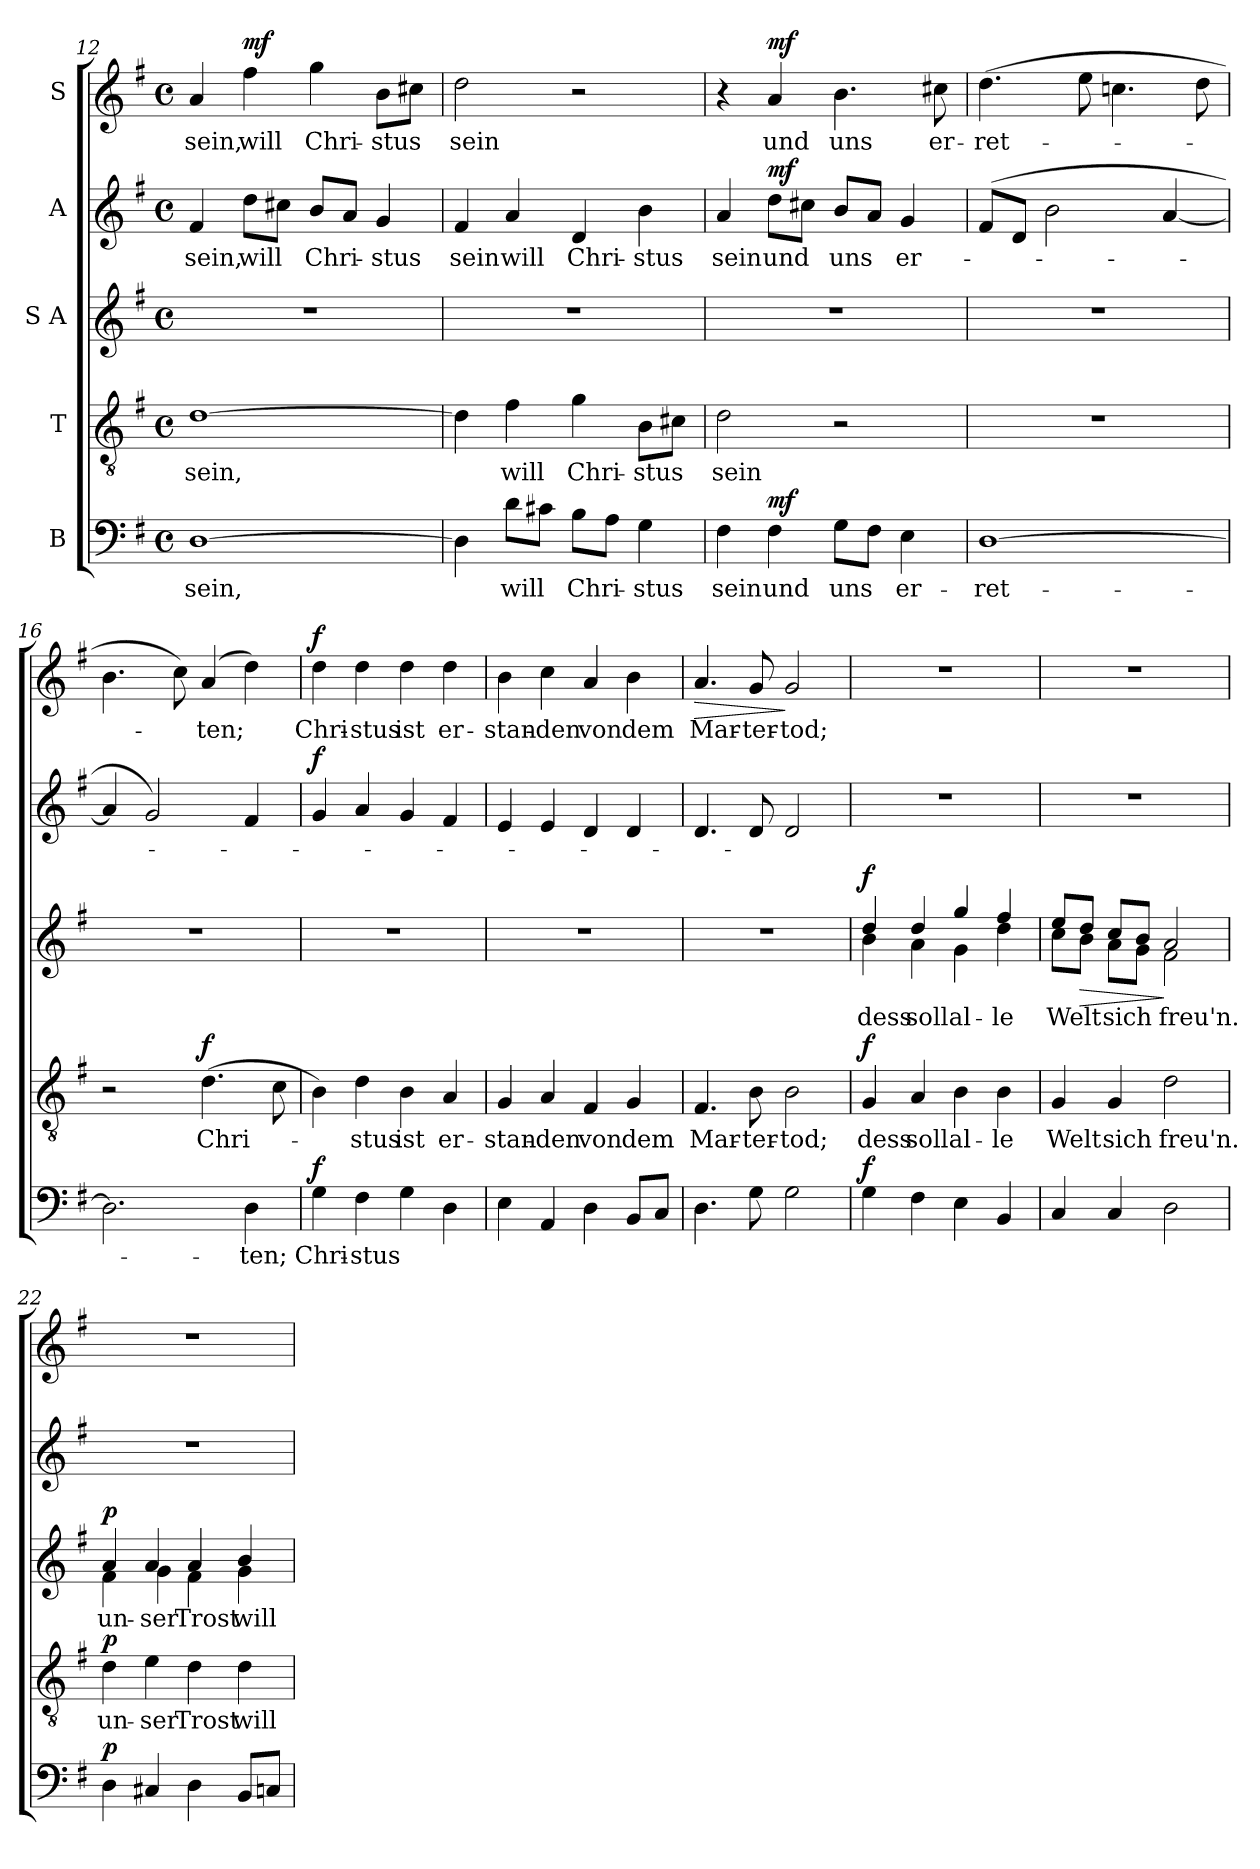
**kern	**text	**dynam	**kern	**text	**dynam	**kern	**text	**dynam	**kern	**text	**dynam	**kern	**text	**dynam
*part5	*part5	*part5	*part4	*part4	*part4	*part3	*part3	*part3	*part2	*part2	*part2	*part1	*part1	*part1
*staff5	*staff5	*staff5	*staff4	*staff4	*staff4	*staff3	*staff3	*staff3	*staff2	*staff2	*staff2	*staff1	*staff1	*staff1
*I"B	*	*	*I"T	*	*	*I"S A	*	*	*I"A	*	*	*I"S	*	*
!!LO:PB:g=z
*clefF4	*	*	*clefGv2	*	*	*clefG2	*	*	*clefG2	*	*	*clefG2	*	*
*k[f#]	*	*	*k[f#]	*	*	*k[f#]	*	*	*k[f#]	*	*	*k[f#]	*	*
*M4/4	*	*	*M4/4	*	*	*M4/4	*	*	*M4/4	*	*	*M4/4	*	*
*met(c)	*	*	*met(c)	*	*	*met(c)	*	*	*met(c)	*	*	*met(c)	*	*
=12	=12	=12	=12	=12	=12	=12	=12	=12	=12	=12	=12	=12	=12	=12
!	!LO:LY:b	!	!	!LO:LY:b	!	!	!	!	!	!LO:LY:b	!	!	!LO:LY:b	!
[1D	sein,	.	[1d	sein,	.	1r	.	.	4f#/	sein,	.	4a/	sein,	.
!	!	!	!	!	!	!	!	!	!	!LO:LY:b	!	!	!LO:LY:b	!LO:DY:a
.	.	.	.	.	.	.	.	.	8dd\L	will	.	4ff#\	will	mf
.	.	.	.	.	.	.	.	.	8cc#X\J	.	.	.	.	.
!	!	!	!	!	!	!	!	!	!	!LO:LY:b	!	!	!LO:LY:b	!
.	.	.	.	.	.	.	.	.	8b/L	Chri-	.	4gg\	Chri-	.
.	.	.	.	.	.	.	.	.	8a/J	.	.	.	.	.
!	!	!	!	!	!	!	!	!	!	!LO:LY:b	!	!	!LO:LY:b	!
.	.	.	.	.	.	.	.	.	4g/	-stus	.	8b\L	-stus	.
.	.	.	.	.	.	.	.	.	.	.	.	8cc#X\J	.	.
=13	=13	=13	=13	=13	=13	=13	=13	=13	=13	=13	=13	=13	=13	=13
!	!	!	!	!	!	!	!	!	!	!LO:LY:b	!	!	!LO:LY:b	!
4D\]	.	.	4d\]	.	.	1r	.	.	4f#/	sein	.	2dd\	sein	.
!	!LO:LY:b	!	!	!LO:LY:b	!	!	!	!	!	!LO:LY:b	!	!	!	!
8d\L	will	.	4f#\	will	.	.	.	.	4a/	will	.	.	.	.
8c#X\J	.	.	.	.	.	.	.	.	.	.	.	.	.	.
!	!LO:LY:b	!	!	!LO:LY:b	!	!	!	!	!	!LO:LY:b	!	!	!	!
8B\L	Chri-	.	4g\	Chri-	.	.	.	.	4d/	Chri-	.	2r	.	.
8A\J	.	.	.	.	.	.	.	.	.	.	.	.	.	.
!	!LO:LY:b	!	!	!LO:LY:b	!	!	!	!	!	!LO:LY:b	!	!	!	!
4G\	-stus	.	8B\L	-stus	.	.	.	.	4b\	-stus	.	.	.	.
.	.	.	8c#X\J	.	.	.	.	.	.	.	.	.	.	.
=14	=14	=14	=14	=14	=14	=14	=14	=14	=14	=14	=14	=14	=14	=14
!	!LO:LY:b	!	!	!LO:LY:b	!	!	!	!	!	!LO:LY:b	!	!	!	!
4F#\	sein	.	2d\	sein	.	1r	.	.	4a/	sein	.	4r	.	.
!	!LO:LY:b	!LO:DY:a	!	!	!	!	!	!	!	!LO:LY:b	!LO:DY:a	!	!LO:LY:b	!LO:DY:a
4F#\	und	mf	.	.	.	.	.	.	8dd\L	und	mf	4a/	und	mf
.	.	.	.	.	.	.	.	.	8cc#X\J	.	.	.	.	.
!	!LO:LY:b	!	!	!	!	!	!	!	!	!LO:LY:b	!	!	!LO:LY:b	!
8G\L	uns	.	2r	.	.	.	.	.	8b/L	uns	.	4.b\	uns	.
8F#\J	.	.	.	.	.	.	.	.	8a/J	.	.	.	.	.
!	!LO:LY:b	!	!	!	!	!	!	!	!	!LO:LY:b	!	!	!	!
4E\	er-	.	.	.	.	.	.	.	4g/	er -	.	.	.	.
!	!	!	!	!	!	!	!	!	!	!	!	!	!LO:LY:b	!
.	.	.	.	.	.	.	.	.	.	.	.	8cc#X\	er-	.
!!LO:LB:g=z
=15	=15	=15	=15	=15	=15	=15	=15	=15	=15	=15	=15	=15	=15	=15
!	!LO:LY:b	!	!	!	!	!	!	!	!	!	!	!	!LO:LY:b	!
[1D	-ret-	.	1r	.	.	1r	.	.	(8f#/L	.	.	(4.dd\	-ret-	.
.	.	.	.	.	.	.	.	.	8d/J	.	.	.	.	.
.	.	.	.	.	.	.	.	.	2b\	.	.	.	.	.
.	.	.	.	.	.	.	.	.	.	.	.	8ee\	.	.
.	.	.	.	.	.	.	.	.	.	.	.	4.ccn\	.	.
.	.	.	.	.	.	.	.	.	[4a/	.	.	.	.	.
.	.	.	.	.	.	.	.	.	.	.	.	8dd\	.	.
=16	=16	=16	=16	=16	=16	=16	=16	=16	=16	=16	=16	=16	=16	=16
2.D\]	.	.	2r	.	.	1r	.	.	4a/]	.	.	4.b\	.	.
.	.	.	.	.	.	.	.	.	2g/)	.	.	.	.	.
.	.	.	.	.	.	.	.	.	.	.	.	8cc\)	.	.
!	!	!	!	!LO:LY:b	!LO:DY:a	!	!	!	!	!	!	!	!LO:LY:b	!
.	.	.	(4.d\	Chri-	f	.	.	.	.	.	.	(4a/	-ten;	.
!	!LO:LY:b	!	!	!	!	!	!	!	!	!	!	!	!	!
4D\	-ten;	.	.	.	.	.	.	.	4f#/	.	.	4dd\)	.	.
.	.	.	8c\	.	.	.	.	.	.	.	.	.	.	.
=17	=17	=17	=17	=17	=17	=17	=17	=17	=17	=17	=17	=17	=17	=17
!	!LO:LY:b	!LO:DY:a	!	!	!	!	!	!	!	!	!LO:DY:a	!	!LO:LY:b	!LO:DY:a
4G\	Chri-	f	4B\)	.	.	1r	.	.	4g/	.	f	4dd\	Chri-	f
!	!LO:LY:b	!	!	!LO:LY:b	!	!	!	!	!	!	!	!	!LO:LY:b	!
4F#\	-stus	.	4d\	-stus	.	.	.	.	4a/	.	.	4dd\	-stus	.
!	!	!	!	!LO:LY:b	!	!	!	!	!	!	!	!	!LO:LY:b	!
4G\	.	.	4B\	ist	.	.	.	.	4g/	.	.	4dd\	ist	.
!	!	!	!	!LO:LY:b	!	!	!	!	!	!	!	!	!LO:LY:b	!
4D\	.	.	4A/	er-	.	.	.	.	4f#/	.	.	4dd\	er-	.
=18	=18	=18	=18	=18	=18	=18	=18	=18	=18	=18	=18	=18	=18	=18
!	!	!	!	!LO:LY:b	!	!	!	!	!	!	!	!	!LO:LY:b	!
4E\	.	.	4G/	-stan-	.	1r	.	.	4e/	.	.	4b\	-stan-	.
!	!	!	!	!LO:LY:b	!	!	!	!	!	!	!	!	!LO:LY:b	!
4AA/	.	.	4A/	-den	.	.	.	.	4e/	.	.	4cc\	-den	.
!	!	!	!	!LO:LY:b	!	!	!	!	!	!	!	!	!LO:LY:b	!
4D\	.	.	4F#/	von	.	.	.	.	4d/	.	.	4a/	von	.
!	!	!	!	!LO:LY:b	!	!	!	!	!	!	!	!	!LO:LY:b	!
8BB/L	.	.	4G/	dem	.	.	.	.	4d/	.	.	4b\	dem	.
8C/J	.	.	.	.	.	.	.	.	.	.	.	.	.	.
=19	=19	=19	=19	=19	=19	=19	=19	=19	=19	=19	=19	=19	=19	=19
!	!	!	!	!LO:LY:b	!	!	!	!	!	!	!	!	!LO:LY:b	!LO:HP:b
4.D\	.	.	4.F#/	Mar-	.	1r	.	.	4.d/	.	.	4.a/	Mar-	>
!	!	!	!	!LO:LY:b	!	!	!	!	!	!	!	!	!LO:LY:b	!
8G\	.	.	8B\	-ter-	.	.	.	.	8d/	.	.	8g/	-ter-	.
!	!	!	!	!LO:LY:b	!	!	!	!	!	!	!	!	!LO:LY:b	!
2G\	.	.	2B\	-tod;	.	.	.	.	2d/	.	.	2g/	-tod;	]
!!LO:LB:g=z
=20	=20	=20	=20	=20	=20	=20	=20	=20	=20	=20	=20	=20	=20	=20
!	!	!LO:DY:a	!	!LO:LY:b	!LO:DY:a	!	!LO:LY:b	!LO:DY:a	!	!	!	!	!	!
*	*	*	*	*	*	*^	*	*	*	*	*	*	*	*
4G\	.	f	4G/	dess	f	4dd/	4b\	dess	f	1r	.	.	1r	.	.
!	!	!	!	!LO:LY:b	!	!	!	!LO:LY:b	!	!	!	!	!	!	!
4F#\	.	.	4A/	soll	.	4dd/	4a\	soll	.	.	.	.	.	.	.
!	!	!	!	!LO:LY:b	!	!	!	!LO:LY:b	!	!	!	!	!	!	!
4E\	.	.	4B\	al-	.	4gg/	4g\	al-	.	.	.	.	.	.	.
!	!	!	!	!LO:LY:b	!	!	!	!LO:LY:b	!	!	!	!	!	!	!
4BB/	.	.	4B\	-le	.	4ff#/	4dd\	-le	.	.	.	.	.	.	.
=21	=21	=21	=21	=21	=21	=21	=21	=21	=21	=21	=21	=21	=21	=21	=21
!	!	!	!	!LO:LY:b	!	!	!	!LO:LY:b	!	!	!	!	!	!	!
4C/	.	.	4G/	Welt	.	8ee/L	8cc\L	Welt	.	1r	.	.	1r	.	.
!	!	!	!	!	!	!	!	!	!LO:HP:b	!	!	!	!	!	!
.	.	.	.	.	.	8dd/J	8b\J	.	>	.	.	.	.	.	.
!	!	!	!	!LO:LY:b	!	!	!	!LO:LY:b	!	!	!	!	!	!	!
4C/	.	.	4G/	sich	.	8cc/L	8a\L	sich	.	.	.	.	.	.	.
.	.	.	.	.	.	8b/J	8g\J	.	.	.	.	.	.	.	.
!	!	!	!	!LO:LY:b	!	!	!	!LO:LY:b	!	!	!	!	!	!	!
2D\	.	.	2d\	freu'n.	.	2a/	2f#\	freu'n.	]	.	.	.	.	.	.
=22	=22	=22	=22	=22	=22	=22	=22	=22	=22	=22	=22	=22	=22	=22	=22
!	!	!LO:DY:a	!	!LO:LY:b	!LO:DY:a	!	!	!LO:LY:b	!LO:DY:a	!	!	!	!	!	!
4D\	.	p	4d\	un-	p	4a/	4f#\	un-	p	1r	.	.	1r	.	.
!	!	!	!	!LO:LY:b	!	!	!	!LO:LY:b	!	!	!	!	!	!	!
4C#X/	.	.	4e\	-ser	.	4a/	4g\	-ser	.	.	.	.	.	.	.
!	!	!	!	!LO:LY:b	!	!	!	!LO:LY:b	!	!	!	!	!	!	!
4D\	.	.	4d\	Trost	.	4a/	4f#\	Trost	.	.	.	.	.	.	.
!	!	!	!	!LO:LY:b	!	!	!	!LO:LY:b	!	!	!	!	!	!	!
8BB/L	.	.	4d\	will	.	4b/	4g\	will	.	.	.	.	.	.	.
8Cn/J	.	.	.	.	.	.	.	.	.	.	.	.	.	.	.
*	*	*	*	*	*	*v	*v	*	*	*	*	*	*	*	*
=	=	=	=	=	=	=	=	=	=	=	=	=	=	=
*-	*-	*-	*-	*-	*-	*-	*-	*-	*-	*-	*-	*-	*-	*-
